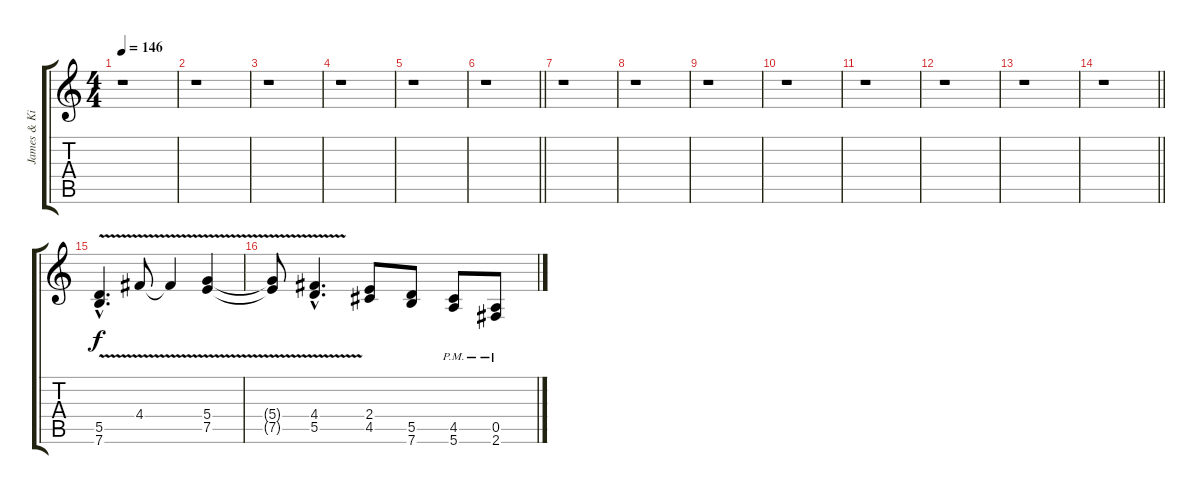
\track ("James & Kirk" "James & Ki") {instrument distortionguitar}
\staff {score tabs}
\tuning (E4 B3 G3 D3 A2 E2) {hide}
\ts (4 4)
\tempo 146
\clef g2
\ks c
r.1{dy f} |
r.1 |
r.1 |
r.1 |
r.1 |
\barLineRight lightlight
r.1 |
r.1 |
r.1 |
r.1 |
r.1 |
r.1 |
r.1 |
r.1 |
\barLineRight lightlight
r.1 |
(5.5{v hac} 7.6{v hac}).4{d} 4.4{v}.8 4.4{v t}.4 (5.4{v} 7.5{v}).4 |
(5.4{v t} 7.5{v t}).8 (4.4{v hac} 5.5{v hac}).4{d} (2.4 4.5).8 (5.5 7.6).8 (4.5{pm} 5.6{pm}).8 (0.5{pm} 2.6{pm}).8
